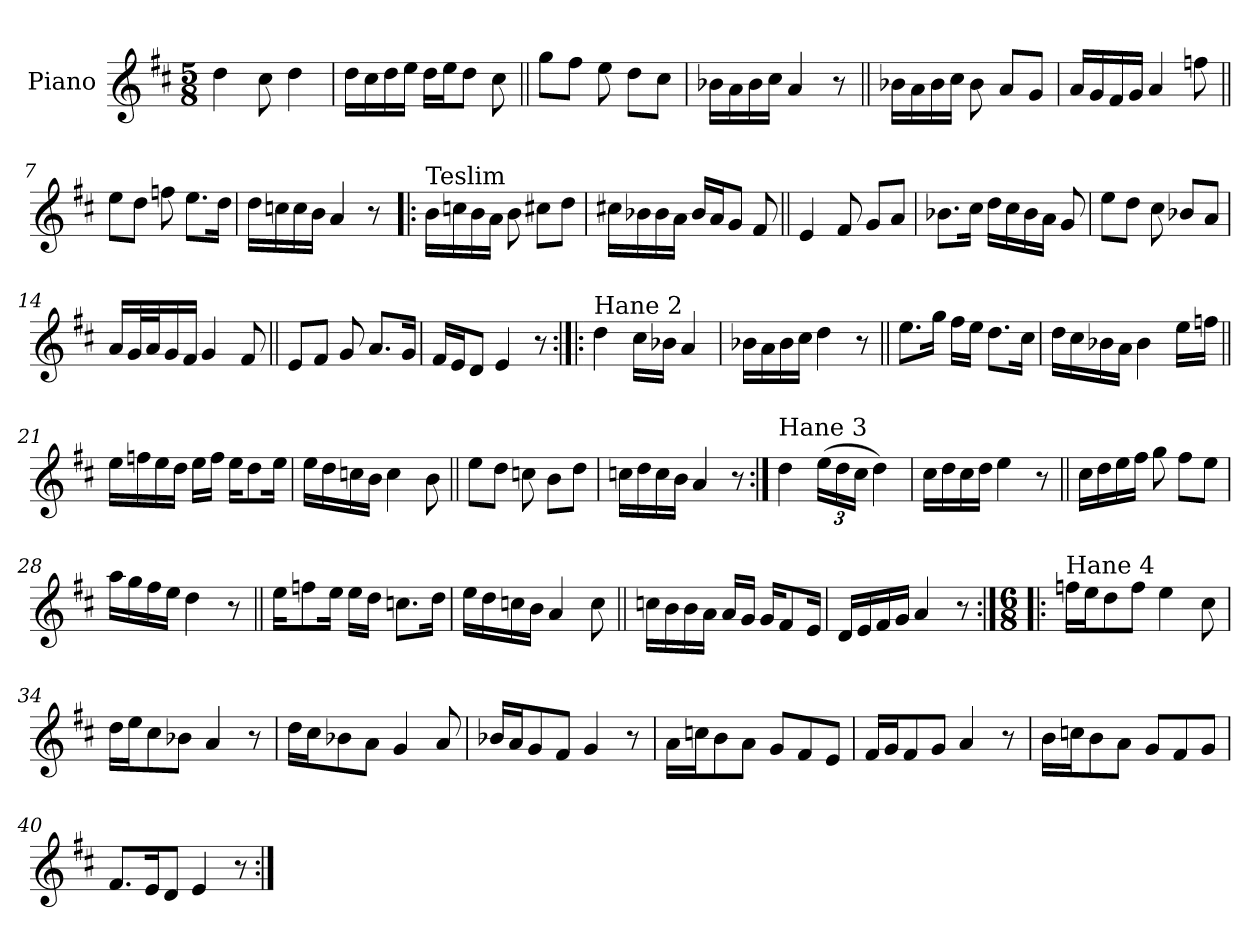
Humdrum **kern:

**kern
*part1
*staff1
*I"Piano
*I'Pno.
*clefG2
*k[f#c#]
*M5/8
=1
4dd\
8cc#\
4dd\
=2
16dd\LL
16cc#\
16dd\
16ee\JJ
16dd\LL
16ee\J
8dd\J
8cc#\
=3||
8gg\L
8ff#\J
8ee\
8dd\L
8cc#\J
=4
16b-X\LL
16a\
16b-\
16cc#\JJ
4a/
8r
=5||
16b-X\LL
16a\
16b-\
16cc#\JJ
8b-\
8a/L
8g/J
=6
16a/LL
16g/
16f#/
16g/JJ
4a/
8ffn\
!!LO:LB:g=z
=7||
8ee\L
8dd\J
8ffn\
8.ee\L
16dd\Jk
=8
16dd\LL
16ccn\
16cc\
16b\JJ
4a/
8r
=9!|:
!LO:TX:a:t=Teslim
16b\LL
16ccn\
16b\
16a\JJ
8b\
8cc#X\L
8dd\J
=10
16cc#X\LL
16b-X\
16b-\
16a\JJ
16b-/LL
16a/J
8g/J
8f#/
=11||
4e/
8f#/
8g/L
8a/J
!!LO:LB:g=z
=12
8.b-X\L
16cc#\Jk
16dd\LL
16cc#\
16b-\
16a\JJ
8g/
=13
8ee\L
8dd\J
8cc#\
8b-X/L
8a/J
=14
16a/LL
32g/L
32a/J
16g/
16f#/JJ
4g/
8f#/
=15||
8e/L
8f#/J
8g/
8.a/L
16g/Jk
=16
16f#/LL
16e/J
8d/J
4e/
8r
=17:|!|:
!LO:TX:a:t=Hane 2
4dd\
16cc#\LL
16b-X\JJ
4a/
!!LO:LB:g=z
=18
16b-X\LL
16a\
16b-\
16cc#\JJ
4dd\
8r
=19||
8.ee\L
16gg\Jk
16ff#\LL
16ee\JJ
8.dd\L
16cc#\Jk
=20
16dd\LL
16cc#\
16b-X\
16a\JJ
4b-\
16ee\LL
16ffn\JJ
=21||
16ee\LL
16ffn\
16ee\
16dd\JJ
16ee\LL
16ff\JJ
16ee\KL
8dd\
16ee\Jk
=22
16ee\LL
16dd\
16ccn\
16b\JJ
4cc\
8b\
=23||
8ee\L
8dd\J
8ccn\
8b\L
8dd\J
!!LO:LB:g=z
=24
16ccn\LL
16dd\
16cc\
16b\JJ
4a/
8r
=25:|!
!LO:TX:a:t=Hane 3
4dd\
*Xbrackettup
(>24ee\LL
24dd\
24cc#\JJ
4dd\)
=26
16cc#\LL
16dd\
16cc#\
16dd\JJ
4ee\
8r
=27||
16cc#\LL
16dd\
16ee\
16ff#\JJ
8gg\
8ff#\L
8ee\J
=28
16aa\LL
16gg\
16ff#\
16ee\JJ
4dd\
8r
=29||
16ee\KL
8ffn\
16ee\Jk
16ee\LL
16dd\JJ
8.ccn\L
16dd\Jk
!!LO:LB:g=z
=30
16ee\LL
16dd\
16ccn\
16b\JJ
4a/
8cc\
=31||
16ccn\LL
16b\
16b\
16a\JJ
16a/LL
16g/JJ
16g/KL
8f#/
16e/Jk
=32
16d/LL
16e/
16f#/
16g/JJ
4a/
8r
=33:|!|:
*M6/8
!LO:TX:a:t=Hane 4
16ffn\LL
16ee\J
8dd\
8ff\J
4ee\
8cc#\
=34
16dd\LL
16ee\J
8cc#\
8b-X\J
4a/
8r
!!LO:LB:g=z
=35
16dd\LL
16cc#\J
8b-X\
8a\J
4g/
8a/
=36
16b-X/LL
16a/J
8g/
8f#/J
4g/
8r
=37
16a\LL
16ccn\J
8b\
8a\J
8g/L
8f#/
8e/J
=38
16f#/LL
16g/J
8f#/
8g/J
4a/
8r
=39
16b\LL
16ccn\J
8b\
8a\J
8g/L
8f#/
8g/J
!!LO:LB:g=z
=40
8.f#/L
16e/K
8d/J
4e/
8r
=:|!
*-
